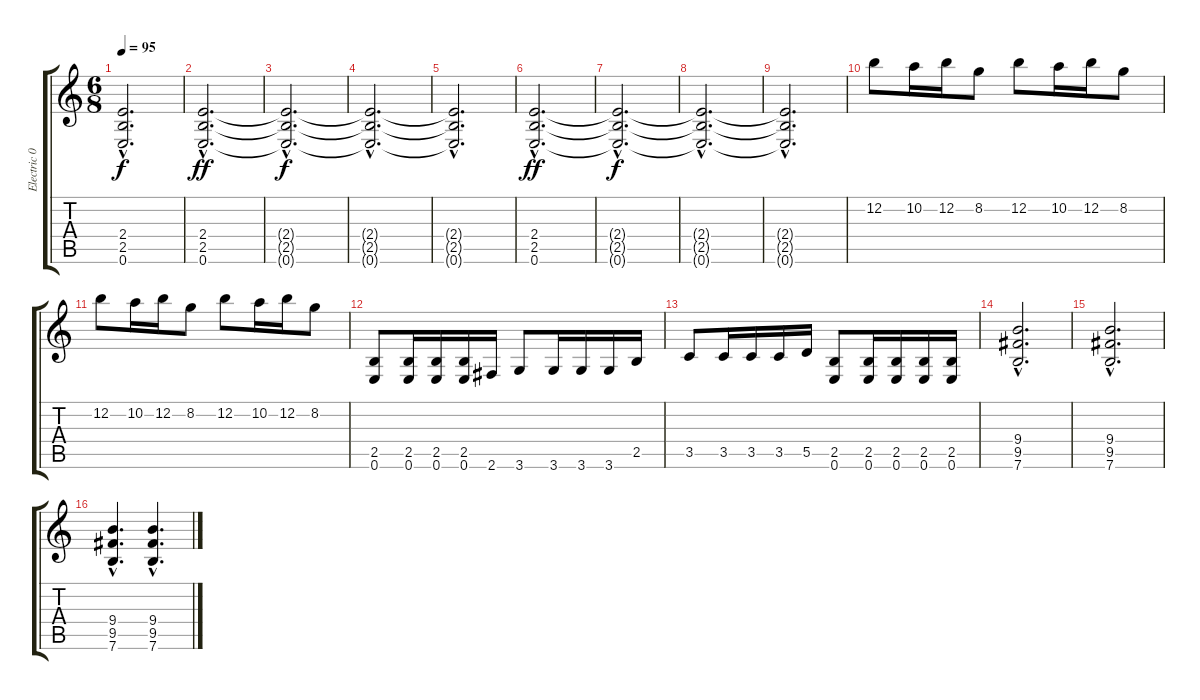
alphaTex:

\track ("Electric 01" "Electric 0") {instrument overdrivenguitar}
\staff {score tabs}
\tuning (E4 B3 G3 D3 A2 E2) {hide}
\ts (6 8)
\tempo 95
\clef g2
\ks c
(2.4{hac t} 2.5{hac t} 0.6{hac t}).2{d dy f} |
(2.4{hac} 2.5{hac} 0.6{hac}).2{d dy ff} |
(2.4{hac t} 2.5{hac t} 0.6{hac t}).2{d dy f} |
(2.4{hac t} 2.5{hac t} 0.6{hac t}).2{d} |
(2.4{hac t} 2.5{hac t} 0.6{hac t}).2{d} |
(2.4{hac} 2.5{hac} 0.6{hac}).2{d dy ff} |
(2.4{hac t} 2.5{hac t} 0.6{hac t}).2{d dy f} |
(2.4{hac t} 2.5{hac t} 0.6{hac t}).2{d} |
(2.4{hac t} 2.5{hac t} 0.6{hac t}).2{d} |
12.2.8 10.2.16 12.2.16 8.2.8 12.2.8 10.2.16 12.2.16 8.2.8 |
12.2.8 10.2.16 12.2.16 8.2.8 12.2.8 10.2.16 12.2.16 8.2.8 |
(2.5 0.6).8 (2.5 0.6).16 (2.5 0.6).16 (2.5 0.6).16 2.6.16 3.6.8 3.6.16 3.6.16 3.6.16 2.5.16 |
3.5.8 3.5.16 3.5.16 3.5.16 5.5.16 (2.5 0.6).8 (2.5 0.6).16 (2.5 0.6).16 (2.5 0.6).16 (2.5 0.6).16 |
(9.4{hac} 9.5{hac} 7.6{hac}).2{d} |
(9.4{hac} 9.5{hac} 7.6{hac}).2{d} |
(9.4{hac} 9.5{hac} 7.6{hac}).4{d} (9.4{hac} 9.5{hac} 7.6{hac}).4{d}
